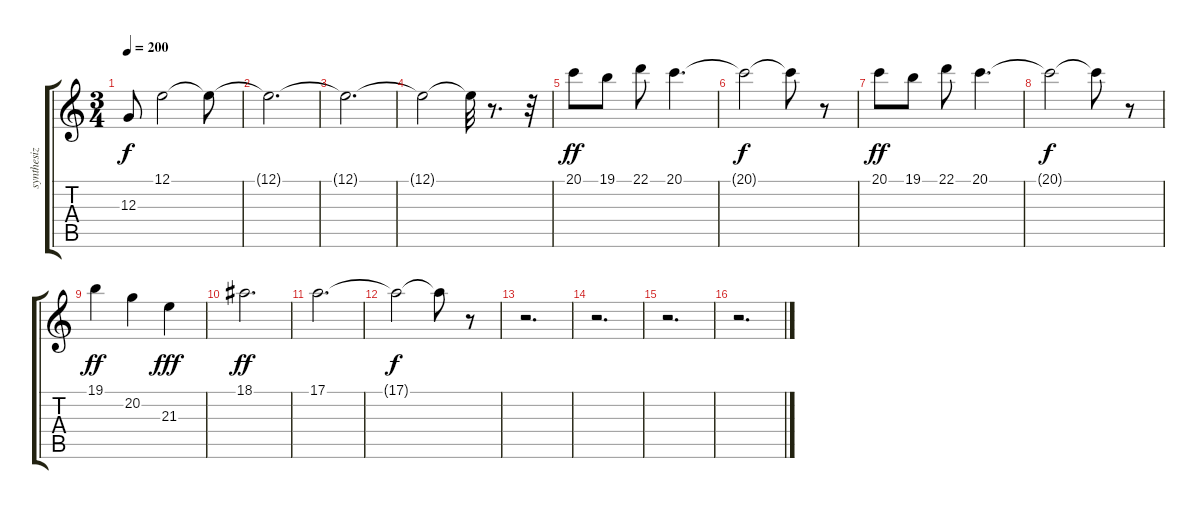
\track (" synthesizer 1" " synthesiz") {instrument lead3calliope}
\staff {score tabs}
\tuning (E4 B3 G3 D3 A2 E2) {hide}
\ts (3 4)
\tempo 200
\clef g2
\ks c
12.3.8{dy f} 12.1.2 12.1{t}.8 |
12.1{t}.2{d} |
12.1{t}.2{d} |
12.1{t}.2 12.1{t}.32 r.8{d} r.32 |
20.1.8{dy ff} 19.1.8 22.1.8 20.1.4{d} |
20.1{t}.2{dy f} 20.1{t}.8 r.8 |
20.1.8{dy ff} 19.1.8 22.1.8 20.1.4{d} |
20.1{t}.2{dy f} 20.1{t}.8 r.8 |
19.1.4{dy ff} 20.2.4 21.3.4{dy fff} |
18.1.2{d dy ff} |
17.1.2{d} |
17.1{t}.2{dy f} 17.1{t}.8 r.8 |
r.2{d} |
r.2{d} |
r.2{d} |
r.2{d}
